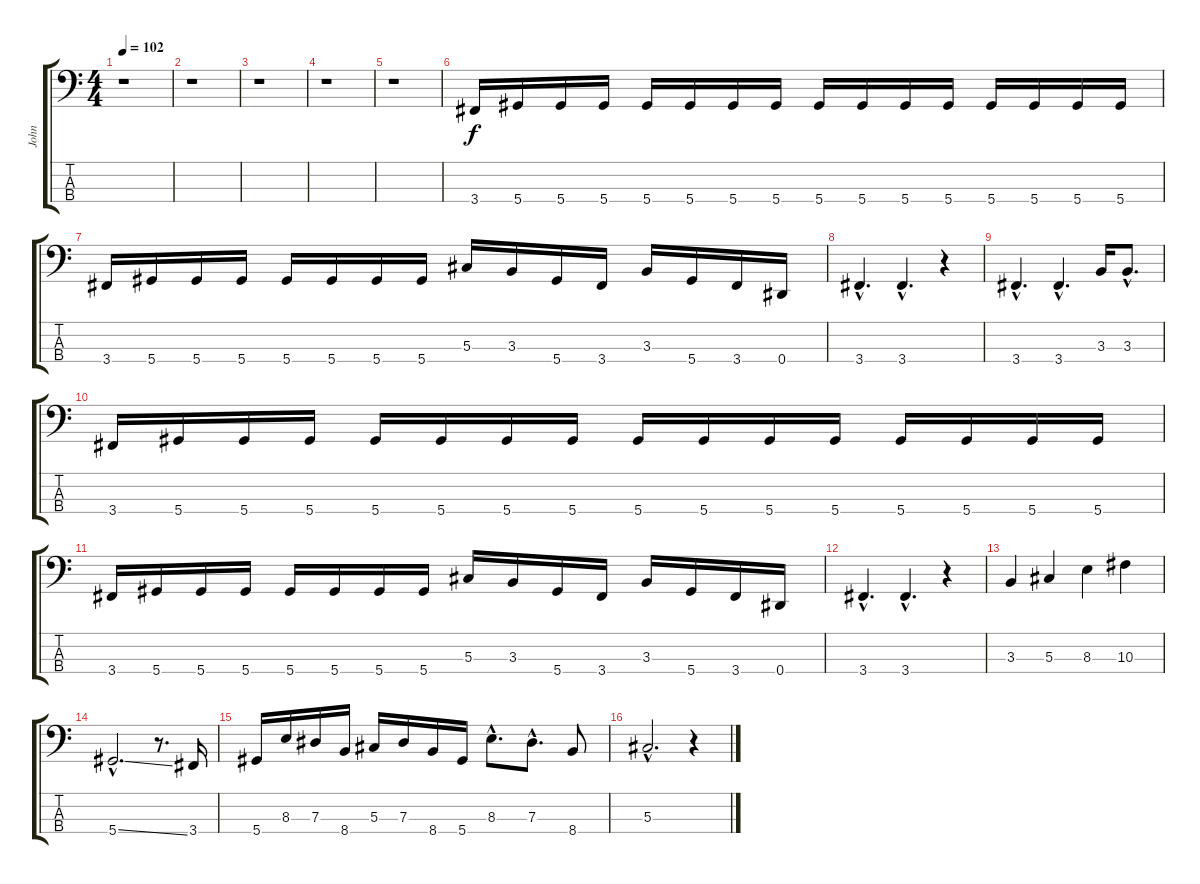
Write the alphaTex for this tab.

\track ("John" "John") {instrument electricbassfinger}
\staff {score tabs}
\tuning (Gb2 Db2 Ab1 Eb1) {hide}
\ts (4 4)
\tempo 102
\clef f4
\ks c
r.1{dy f instrument electricbassfinger} |
r.1 |
r.1 |
r.1 |
r.1 |
3.4.16 5.4.16 5.4.16 5.4.16 5.4.16 5.4.16 5.4.16 5.4.16 5.4.16 5.4.16 5.4.16 5.4.16 5.4.16 5.4.16 5.4.16 5.4.16 |
3.4.16 5.4.16 5.4.16 5.4.16 5.4.16 5.4.16 5.4.16 5.4.16 5.3.16 3.3.16 5.4.16 3.4.16 3.3.16 5.4.16 3.4.16 0.4.16 |
3.4{hac}.4{d} 3.4{hac}.4{d} r.4 |
3.4{hac}.4{d} 3.4{hac}.4{d} 3.3.16 3.3{hac}.8{d} |
3.4.16 5.4.16 5.4.16 5.4.16 5.4.16 5.4.16 5.4.16 5.4.16 5.4.16 5.4.16 5.4.16 5.4.16 5.4.16 5.4.16 5.4.16 5.4.16 |
3.4.16 5.4.16 5.4.16 5.4.16 5.4.16 5.4.16 5.4.16 5.4.16 5.3.16 3.3.16 5.4.16 3.4.16 3.3.16 5.4.16 3.4.16 0.4.16 |
3.4{hac}.4{d} 3.4{hac}.4{d} r.4 |
3.3.4 5.3.4 8.3.4 10.3.4 |
5.4{ss hac}.2{d} r.8{d} 3.4.16 |
5.4.16 8.3.16 7.3.16 8.4.16 5.3.16 7.3.16 8.4.16 5.4.16 8.3{hac}.8{d} 7.3{hac}.8{d} 8.4.8 |
5.3{hac}.2{d} r.4
